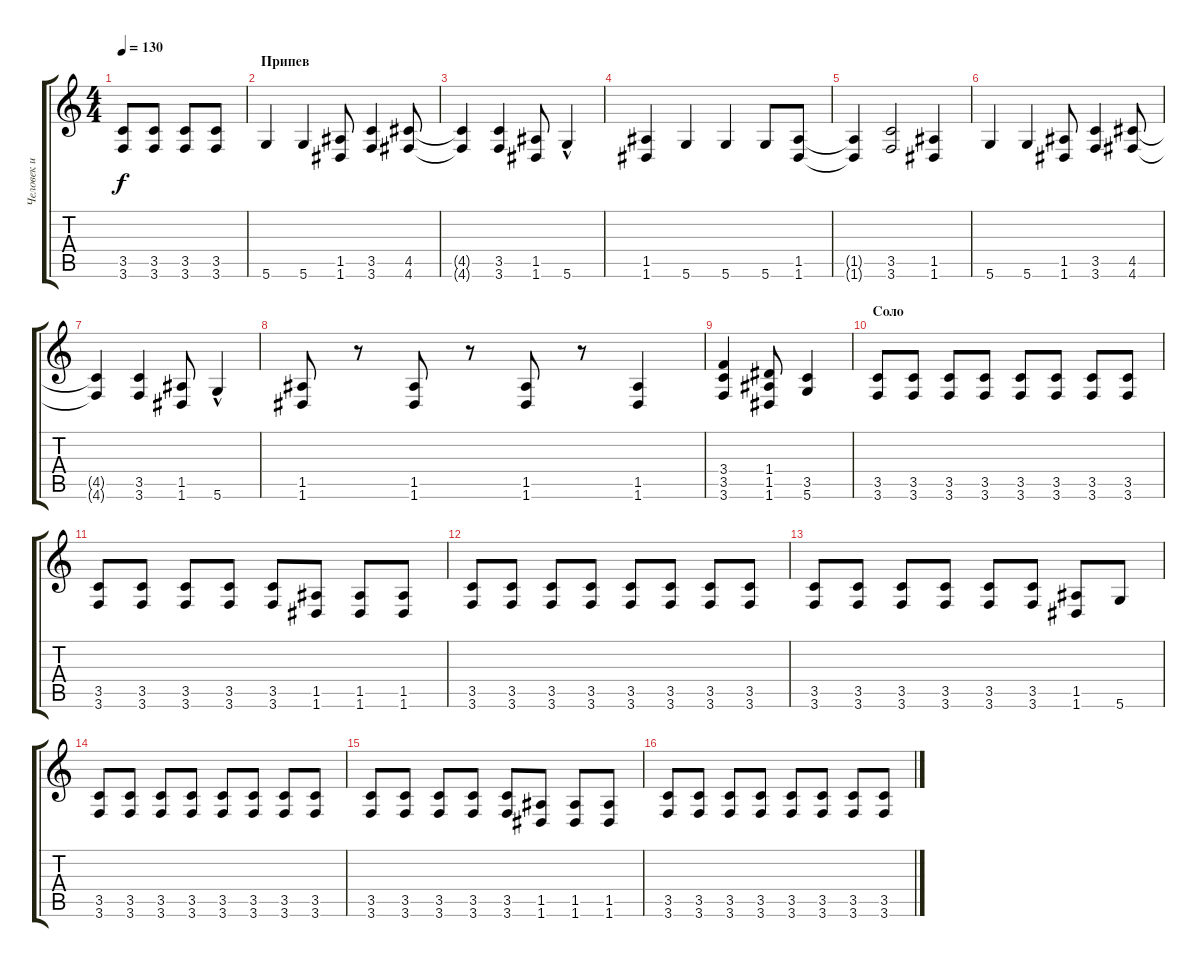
\track ("Человек и Пароход" "Человек и ") {instrument distortionguitar}
\staff {score tabs}
\tuning (E4 B3 G3 D3 A2 D2) {hide}
\ts (4 4)
\tempo 130
\clef g2
\ks c
(3.5 3.6).8{dy f} (3.5 3.6).8 (3.5 3.6).8 (3.5 3.6).8 |
\section ("" "Припев")
5.6.4 5.6.4 (1.5 1.6).8 (3.5 3.6).4 (4.5 4.6).8 |
(4.5{t} 4.6{t}).4 (3.5 3.6).4 (1.5 1.6).8 5.6{hac}.4 |
(1.5 1.6).4 5.6.4 5.6.4 5.6.8 (1.5 1.6).8 |
(1.5{t} 1.6{t}).4 (3.5 3.6).2 (1.5 1.6).4 |
5.6.4 5.6.4 (1.5 1.6).8 (3.5 3.6).4 (4.5 4.6).8 |
(4.5{t} 4.6{t}).4 (3.5 3.6).4 (1.5 1.6).8 5.6{hac}.4 |
(1.5 1.6).8 r.8 (1.5 1.6).8 r.8 (1.5 1.6).8 r.8 (1.5 1.6).4 |
(3.4 3.5 3.6).4 (1.4 1.5 1.6).8 (3.5 5.6).4 |
\section ("" "Соло")
(3.5 3.6).8 (3.5 3.6).8 (3.5 3.6).8 (3.5 3.6).8 (3.5 3.6).8 (3.5 3.6).8 (3.5 3.6).8 (3.5 3.6).8 |
(3.5 3.6).8 (3.5 3.6).8 (3.5 3.6).8 (3.5 3.6).8 (3.5 3.6).8 (1.5 1.6).8 (1.5 1.6).8 (1.5 1.6).8 |
(3.5 3.6).8 (3.5 3.6).8 (3.5 3.6).8 (3.5 3.6).8 (3.5 3.6).8 (3.5 3.6).8 (3.5 3.6).8 (3.5 3.6).8 |
(3.5 3.6).8 (3.5 3.6).8 (3.5 3.6).8 (3.5 3.6).8 (3.5 3.6).8 (3.5 3.6).8 (1.5 1.6).8 5.6.8 |
(3.5 3.6).8 (3.5 3.6).8 (3.5 3.6).8 (3.5 3.6).8 (3.5 3.6).8 (3.5 3.6).8 (3.5 3.6).8 (3.5 3.6).8 |
(3.5 3.6).8 (3.5 3.6).8 (3.5 3.6).8 (3.5 3.6).8 (3.5 3.6).8 (1.5 1.6).8 (1.5 1.6).8 (1.5 1.6).8 |
(3.5 3.6).8 (3.5 3.6).8 (3.5 3.6).8 (3.5 3.6).8 (3.5 3.6).8 (3.5 3.6).8 (3.5 3.6).8 (3.5 3.6).8
